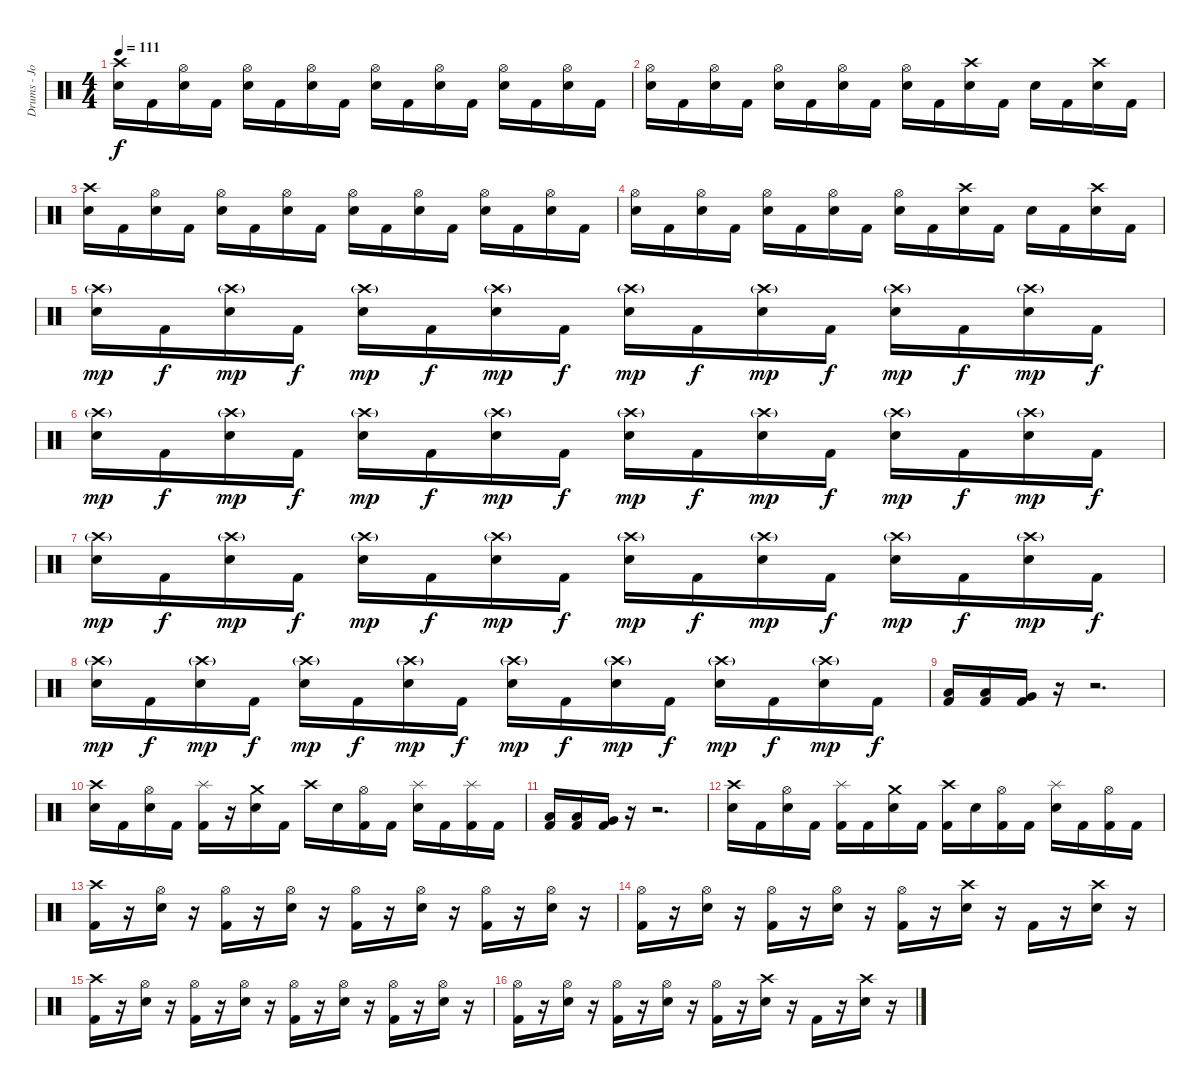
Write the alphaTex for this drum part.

\track ("Drums - John" "Drums - Jo") {instrument percussion}
\staff {score}
\articulation defaults
\ts (4 4)
\tempo 111
\clef neutral
\ks c
("Crash high (hit)" "Electric Snare (hit)").16{dy f} "Kick (hit) 2".16 ("Hi-Hat (open)" "Electric Snare (hit)").16 "Kick (hit) 2".16 ("Hi-Hat (open)" "Electric Snare (hit)").16 "Kick (hit) 2".16 ("Hi-Hat (open)" "Electric Snare (hit)").16 "Kick (hit) 2".16 ("Hi-Hat (open)" "Electric Snare (hit)").16 "Kick (hit) 2".16 ("Hi-Hat (open)" "Electric Snare (hit)").16 "Kick (hit) 2".16 ("Hi-Hat (open)" "Electric Snare (hit)").16 "Kick (hit) 2".16 ("Hi-Hat (open)" "Electric Snare (hit)").16 "Kick (hit) 2".16 |
("Hi-Hat (open)" "Electric Snare (hit)").16 "Kick (hit) 2".16 ("Hi-Hat (open)" "Electric Snare (hit)").16 "Kick (hit) 2".16 ("Hi-Hat (open)" "Electric Snare (hit)").16 "Kick (hit) 2".16 ("Hi-Hat (open)" "Electric Snare (hit)").16 "Kick (hit) 2".16 ("Hi-Hat (open)" "Electric Snare (hit)").16 "Kick (hit) 2".16 ("Crash high (hit)" "Electric Snare (hit)").16 "Kick (hit) 2".16 "Electric Snare (hit)".16 "Kick (hit) 2".16 ("Crash high (hit)" "Electric Snare (hit)").16 "Kick (hit) 2".16 |
("Crash high (hit)" "Electric Snare (hit)").16 "Kick (hit) 2".16 ("Hi-Hat (open)" "Electric Snare (hit)").16 "Kick (hit) 2".16 ("Hi-Hat (open)" "Electric Snare (hit)").16 "Kick (hit) 2".16 ("Hi-Hat (open)" "Electric Snare (hit)").16 "Kick (hit) 2".16 ("Hi-Hat (open)" "Electric Snare (hit)").16 "Kick (hit) 2".16 ("Hi-Hat (open)" "Electric Snare (hit)").16 "Kick (hit) 2".16 ("Hi-Hat (open)" "Electric Snare (hit)").16 "Kick (hit) 2".16 ("Hi-Hat (open)" "Electric Snare (hit)").16 "Kick (hit) 2".16 |
("Hi-Hat (open)" "Electric Snare (hit)").16 "Kick (hit) 2".16 ("Hi-Hat (open)" "Electric Snare (hit)").16 "Kick (hit) 2".16 ("Hi-Hat (open)" "Electric Snare (hit)").16 "Kick (hit) 2".16 ("Hi-Hat (open)" "Electric Snare (hit)").16 "Kick (hit) 2".16 ("Hi-Hat (open)" "Electric Snare (hit)").16 "Kick (hit) 2".16 ("Crash high (hit)" "Electric Snare (hit)").16 "Kick (hit) 2".16 "Electric Snare (hit)".16 "Kick (hit) 2".16 ("Crash high (hit)" "Electric Snare (hit)").16 "Kick (hit) 2".16 |
("Crash high (hit)"{g} "Electric Snare (hit)").16{dy mp} "Kick (hit) 2".16{dy f} ("Crash high (hit)"{g} "Electric Snare (hit)").16{dy mp} "Kick (hit) 2".16{dy f} ("Crash high (hit)"{g} "Electric Snare (hit)").16{dy mp} "Kick (hit) 2".16{dy f} ("Crash high (hit)"{g} "Electric Snare (hit)").16{dy mp} "Kick (hit) 2".16{dy f} ("Crash high (hit)"{g} "Electric Snare (hit)").16{dy mp} "Kick (hit) 2".16{dy f} ("Crash high (hit)"{g} "Electric Snare (hit)").16{dy mp} "Kick (hit) 2".16{dy f} ("Crash high (hit)"{g} "Electric Snare (hit)").16{dy mp} "Kick (hit) 2".16{dy f} ("Crash high (hit)"{g} "Electric Snare (hit)").16{dy mp} "Kick (hit) 2".16{dy f} |
("Crash high (hit)"{g} "Electric Snare (hit)").16{dy mp} "Kick (hit) 2".16{dy f} ("Crash high (hit)"{g} "Electric Snare (hit)").16{dy mp} "Kick (hit) 2".16{dy f} ("Crash high (hit)"{g} "Electric Snare (hit)").16{dy mp} "Kick (hit) 2".16{dy f} ("Crash high (hit)"{g} "Electric Snare (hit)").16{dy mp} "Kick (hit) 2".16{dy f} ("Crash high (hit)"{g} "Electric Snare (hit)").16{dy mp} "Kick (hit) 2".16{dy f} ("Crash high (hit)"{g} "Electric Snare (hit)").16{dy mp} "Kick (hit) 2".16{dy f} ("Crash high (hit)"{g} "Electric Snare (hit)").16{dy mp} "Kick (hit) 2".16{dy f} ("Crash high (hit)"{g} "Electric Snare (hit)").16{dy mp} "Kick (hit) 2".16{dy f} |
("Crash high (hit)"{g} "Electric Snare (hit)").16{dy mp} "Kick (hit) 2".16{dy f} ("Crash high (hit)"{g} "Electric Snare (hit)").16{dy mp} "Kick (hit) 2".16{dy f} ("Crash high (hit)"{g} "Electric Snare (hit)").16{dy mp} "Kick (hit) 2".16{dy f} ("Crash high (hit)"{g} "Electric Snare (hit)").16{dy mp} "Kick (hit) 2".16{dy f} ("Crash high (hit)"{g} "Electric Snare (hit)").16{dy mp} "Kick (hit) 2".16{dy f} ("Crash high (hit)"{g} "Electric Snare (hit)").16{dy mp} "Kick (hit) 2".16{dy f} ("Crash high (hit)"{g} "Electric Snare (hit)").16{dy mp} "Kick (hit) 2".16{dy f} ("Crash high (hit)"{g} "Electric Snare (hit)").16{dy mp} "Kick (hit) 2".16{dy f} |
("Crash high (hit)"{g} "Electric Snare (hit)").16{dy mp} "Kick (hit) 2".16{dy f} ("Crash high (hit)"{g} "Electric Snare (hit)").16{dy mp} "Kick (hit) 2".16{dy f} ("Crash high (hit)"{g} "Electric Snare (hit)").16{dy mp} "Kick (hit) 2".16{dy f} ("Crash high (hit)"{g} "Electric Snare (hit)").16{dy mp} "Kick (hit) 2".16{dy f} ("Crash high (hit)"{g} "Electric Snare (hit)").16{dy mp} "Kick (hit) 2".16{dy f} ("Crash high (hit)"{g} "Electric Snare (hit)").16{dy mp} "Kick (hit) 2".16{dy f} ("Crash high (hit)"{g} "Electric Snare (hit)").16{dy mp} "Kick (hit) 2".16{dy f} ("Crash high (hit)"{g} "Electric Snare (hit)").16{dy mp} "Kick (hit) 2".16{dy f} |
("Low Tom (hit)" "Kick (hit) 2").16 ("Low Tom (hit)" "Kick (hit) 2").16 ("Very Low Tom (hit)" "Kick (hit) 2").16 r.16 r.2{d} |
("Crash high (hit)" "Electric Snare (hit)").16 "Kick (hit) 2".16 ("Hi-Hat (open)" "Electric Snare (hit)").16 "Kick (hit) 2".16 ("Splash (hit)" "Kick (hit) 2").16 r.16 ("Crash medium (hit)" "Electric Snare (hit)").16 "Kick (hit) 2".16 "Crash high (hit)".16 "Electric Snare (hit)".16 ("Hi-Hat (open)" "Kick (hit) 2").16 "Kick (hit) 2".16 ("Splash (hit)" "Electric Snare (hit)").16 "Kick (hit) 2".16 ("Splash (hit)" "Kick (hit) 2").16 "Kick (hit) 2".16 |
("Low Tom (hit)" "Kick (hit) 2").16 ("Low Tom (hit)" "Kick (hit) 2").16 ("Very Low Tom (hit)" "Kick (hit) 2").16 r.16 r.2{d} |
("Crash high (hit)" "Electric Snare (hit)").16 "Kick (hit) 2".16 ("Hi-Hat (open)" "Electric Snare (hit)").16 "Kick (hit) 2".16 ("Splash (hit)" "Kick (hit) 2").16 "Kick (hit) 2".16 ("Crash medium (hit)" "Electric Snare (hit)").16 "Kick (hit) 2".16 ("Crash high (hit)" "Kick (hit) 2").16 "Electric Snare (hit)".16 ("Hi-Hat (open)" "Kick (hit) 2").16 "Kick (hit) 2".16 ("Splash (hit)" "Electric Snare (hit)").16 "Kick (hit) 2".16 ("Hi-Hat (open)" "Kick (hit) 2").16 "Kick (hit) 2".16 |
("Crash high (hit)" "Kick (hit) 2").16 r.16 ("Hi-Hat (open)" "Electric Snare (hit)").16 r.16 ("Hi-Hat (open)" "Kick (hit) 2").16 r.16 ("Hi-Hat (open)" "Electric Snare (hit)").16 r.16 ("Hi-Hat (open)" "Kick (hit) 2").16 r.16 ("Hi-Hat (open)" "Electric Snare (hit)").16 r.16 ("Hi-Hat (open)" "Kick (hit) 2").16 r.16 ("Hi-Hat (open)" "Electric Snare (hit)").16 r.16 |
("Hi-Hat (open)" "Kick (hit) 2").16 r.16 ("Hi-Hat (open)" "Electric Snare (hit)").16 r.16 ("Hi-Hat (open)" "Kick (hit) 2").16 r.16 ("Hi-Hat (open)" "Electric Snare (hit)").16 r.16 ("Hi-Hat (open)" "Kick (hit) 2").16 r.16 ("Crash high (hit)" "Electric Snare (hit)").16 r.16 "Kick (hit) 2".16 r.16 ("Crash high (hit)" "Electric Snare (hit)").16 r.16 |
("Crash high (hit)" "Kick (hit) 2").16 r.16 ("Hi-Hat (open)" "Electric Snare (hit)").16 r.16 ("Hi-Hat (open)" "Kick (hit) 2").16 r.16 ("Hi-Hat (open)" "Electric Snare (hit)").16 r.16 ("Hi-Hat (open)" "Kick (hit) 2").16 r.16 ("Hi-Hat (open)" "Electric Snare (hit)").16 r.16 ("Hi-Hat (open)" "Kick (hit) 2").16 r.16 ("Hi-Hat (open)" "Electric Snare (hit)").16 r.16 |
("Hi-Hat (open)" "Kick (hit) 2").16 r.16 ("Hi-Hat (open)" "Electric Snare (hit)").16 r.16 ("Hi-Hat (open)" "Kick (hit) 2").16 r.16 ("Hi-Hat (open)" "Electric Snare (hit)").16 r.16 ("Hi-Hat (open)" "Kick (hit) 2").16 r.16 ("Crash high (hit)" "Electric Snare (hit)").16 r.16 "Kick (hit) 2".16 r.16 ("Crash high (hit)" "Electric Snare (hit)").16 r.16
